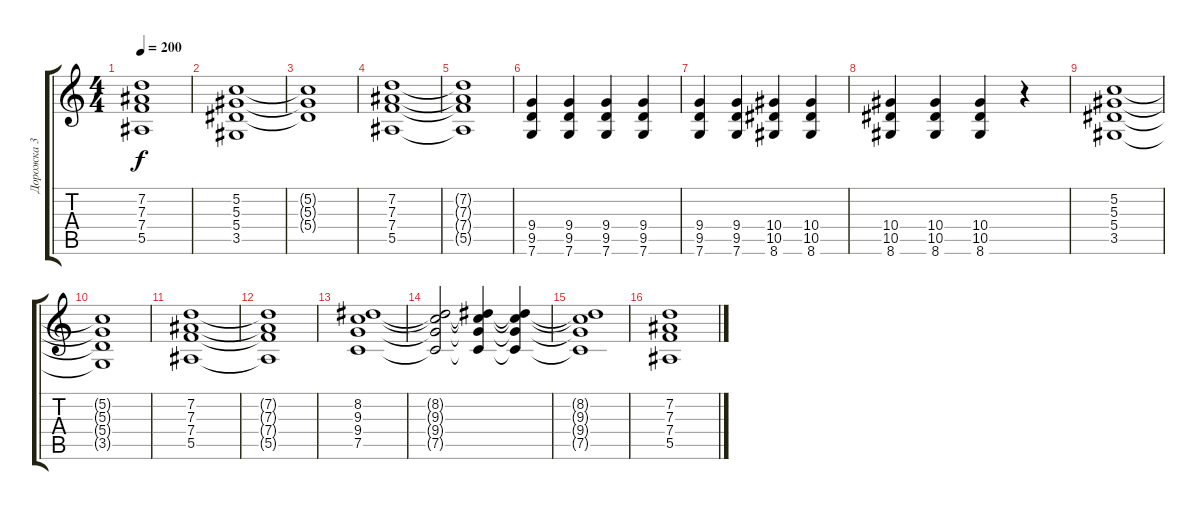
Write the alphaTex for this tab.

\track ("Дорожка 3" "Дорожка 3") {instrument distortionguitar}
\staff {score tabs}
\tuning (C4 G3 Eb3 Bb2 F2 C2) {hide}
\ts (4 4)
\tempo 200
\clef g2
\ks c
(7.2 7.3 7.4 5.5).1{dy f} |
(5.2 5.3 5.4 3.5).1 |
(5.2{t} 5.3{t} 5.4{t}).1 |
(7.2 7.3 7.4 5.5).1 |
(7.2{t} 7.3{t} 7.4{t} 5.5{t}).1 |
(9.4 9.5 7.6).4 (9.4 9.5 7.6).4 (9.4 9.5 7.6).4 (9.4 9.5 7.6).4 |
(9.4 9.5 7.6).4 (9.4 9.5 7.6).4 (10.4 10.5 8.6).4 (10.4 10.5 8.6).4 |
(10.4 10.5 8.6).4 (10.4 10.5 8.6).4 (10.4 10.5 8.6).4 r.4 |
(5.2 5.3 5.4 3.5).1 |
(5.2{t} 5.3{t} 5.4{t} 3.5{t}).1 |
(7.2 7.3 7.4 5.5).1 |
(7.2{t} 7.3{t} 7.4{t} 5.5{t}).1 |
(8.2 9.3 9.4 7.5).1 |
(8.2{t} 9.3{t} 9.4{t} 7.5{t}).2 (8.2{t} 9.3{t} 9.4{t} 7.5{t}).4 (8.2{t} 9.3{t} 9.4{t} 7.5{t}).4 |
(8.2{t} 9.3{t} 9.4{t} 7.5{t}).1 |
(7.2 7.3 7.4 5.5).1
